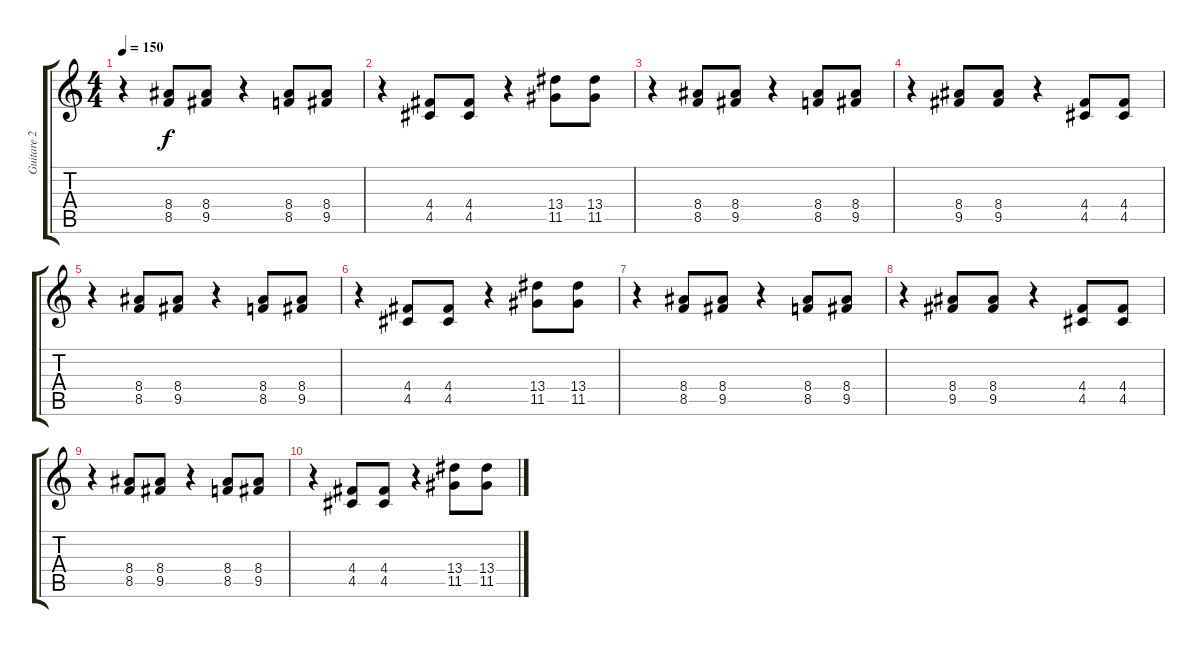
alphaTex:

\track ("Guitare 2" "Guitare 2") {instrument overdrivenguitar}
\staff {score tabs}
\tuning (E4 B3 G3 D3 A2 E2) {hide}
\ts (4 4)
\tempo 150
\clef g2
\ks c
r.4{dy f} (8.4 8.5).8 (8.4 9.5).8 r.4 (8.4 8.5).8 (8.4 9.5).8 |
r.4 (4.4 4.5).8 (4.4 4.5).8 r.4 (13.4 11.5).8 (13.4 11.5).8 |
r.4 (8.4 8.5).8 (8.4 9.5).8 r.4 (8.4 8.5).8 (8.4 9.5).8 |
r.4 (8.4 9.5).8 (8.4 9.5).8 r.4 (4.4 4.5).8 (4.4 4.5).8 |
r.4 (8.4 8.5).8 (8.4 9.5).8 r.4 (8.4 8.5).8 (8.4 9.5).8 |
r.4 (4.4 4.5).8 (4.4 4.5).8 r.4 (13.4 11.5).8 (13.4 11.5).8 |
r.4 (8.4 8.5).8 (8.4 9.5).8 r.4 (8.4 8.5).8 (8.4 9.5).8 |
r.4 (8.4 9.5).8 (8.4 9.5).8 r.4 (4.4 4.5).8 (4.4 4.5).8 |
r.4 (8.4 8.5).8 (8.4 9.5).8 r.4 (8.4 8.5).8 (8.4 9.5).8 |
r.4 (4.4 4.5).8 (4.4 4.5).8 r.4 (13.4 11.5).8 (13.4 11.5).8
